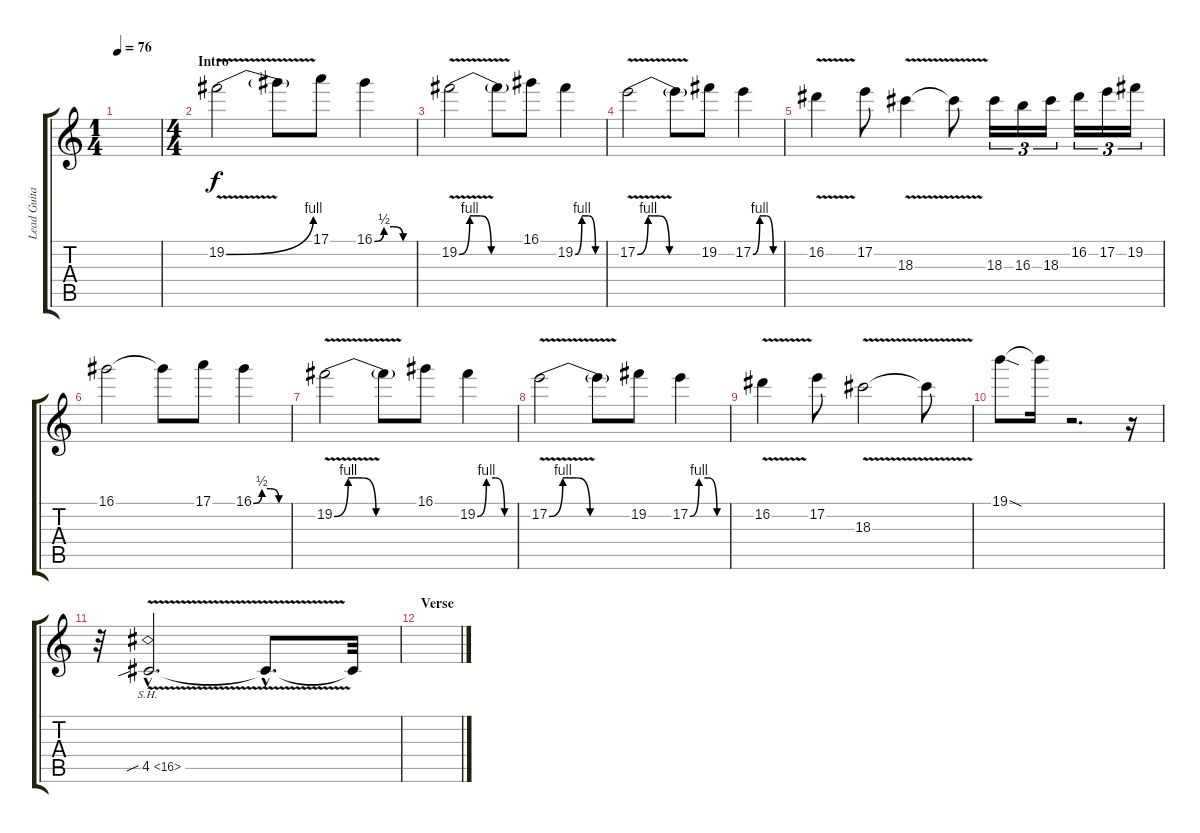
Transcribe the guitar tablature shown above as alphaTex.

\track ("Lead Guitar" "Lead Guita") {instrument overdrivenguitar}
\staff {score tabs}
\tuning (E4 B3 G3 D3 A2 E2) {hide}
\ts (1 4)
\tempo 76
\clef g2
\ks c
|
\ts (4 4)
\section ("" "Intro")
19.2{be (bend 0 0 60 4) v}.2 19.2{t}.8 17.1.8 16.1{be (custom 0 0 15 2 30 2 45 0 60 0)}.4 |
19.2{be (custom 0 0 10 4 15 4 20 4 30 0 35 0 45 0 60 0) v}.2 19.2{t}.8 16.1.8 19.2{be (custom 0 0 15 4 30 4 45 0 60 0)}.4 |
17.2{be (custom 0 0 10 4 15 4 20 4 30 0 35 0 45 0 60 0) v}.2 17.2{t}.8 19.2.8 17.2{be (custom 0 0 15 4 30 4 45 0 60 0)}.4 |
16.2{v}.4 17.2.8 18.3{v}.4 18.3{t}.8 18.3.16{tu (3 2)} 16.3.16{tu (3 2)} 18.3.16{tu (3 2)} 16.2.16{tu (3 2)} 17.2.16{tu (3 2)} 19.2.16{tu (3 2)} |
16.1.2 16.1{t}.8 17.1.8 16.1{be (custom 0 0 15 2 30 2 45 0 60 0)}.4 |
19.2{be (custom 0 0 10 4 15 4 20 4 30 0 35 0 45 0 60 0) v}.2 19.2{t}.8 16.1.8 19.2{be (custom 0 0 15 4 30 4 45 0 60 0)}.4 |
17.2{be (custom 0 0 10 4 15 4 20 4 30 0 35 0 45 0 60 0) v}.2 17.2{t}.8 19.2.8 17.2{be (custom 0 0 15 4 30 4 45 0 60 0)}.4 |
16.2{v}.4 17.2.8 18.3{v}.2 18.3{t}.8 |
19.1{sod}.8 19.1{t}.16 r.2{d} r.16 |
r.32 4.5{sh 12 v sib hac}.2{d volume 6} 4.5{hac t}.8{d} 4.5{t}.32 |
\section ("" "Verse")
